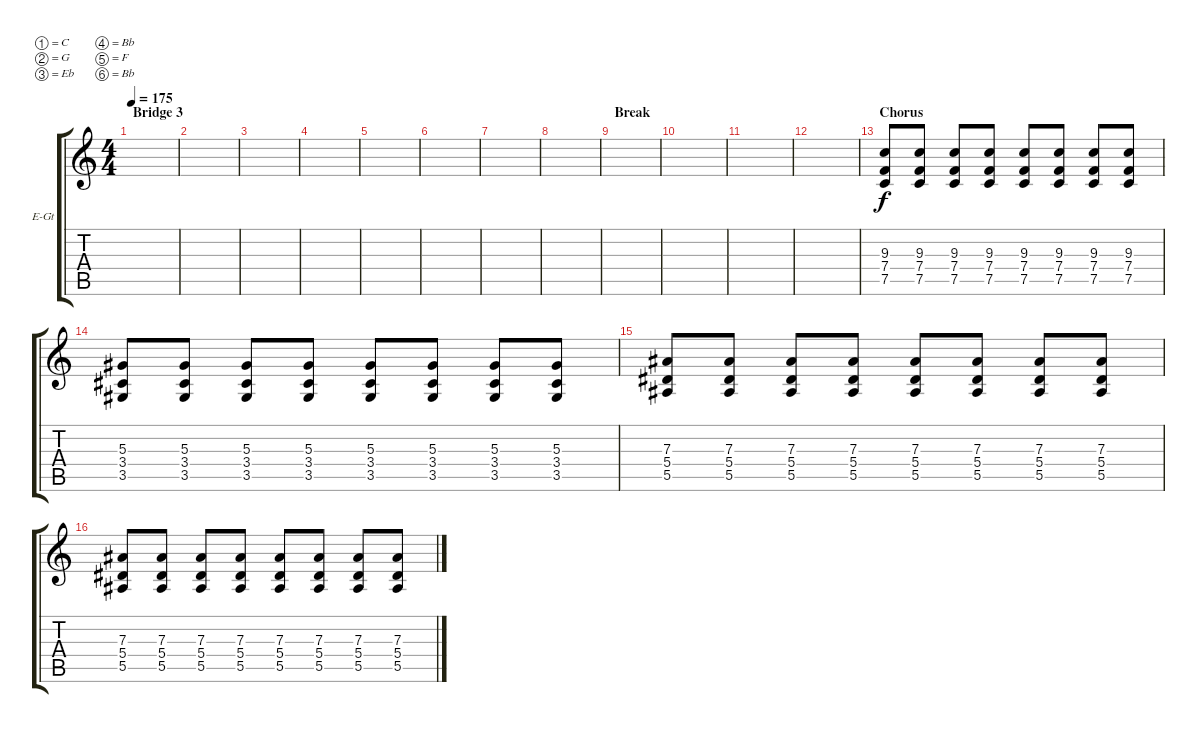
\bracketExtendMode groupsimilarinstruments
\firstSystemTrackNameOrientation horizontal
\otherSystemsTrackNameOrientation horizontal
\track ("Additional Studio Guitar" "E-Gt") {instrument distortionguitar}
\staff {score tabs}
\tuning (C4 G3 Eb3 Bb2 F2 Bb1)
\ts (4 4)
\section ("" "Bridge 3")
\tempo 175
\clef g2
\ks c
|
|
|
|
|
|
|
|
\section ("" "Break")
|
|
|
|
\section ("" "Chorus")
(7.5 7.4 9.3).8 (9.3 7.4 7.5).8 (9.3 7.4 7.5).8 (9.3 7.4 7.5).8 (9.3 7.4 7.5).8 (9.3 7.4 7.5).8 (9.3 7.4 7.5).8 (9.3 7.4 7.5).8 |
(5.3 3.4 3.5).8 (5.3 3.4 3.5).8 (5.3 3.4 3.5).8 (5.3 3.4 3.5).8 (5.3 3.4 3.5).8 (5.3 3.4 3.5).8 (5.3 3.4 3.5).8 (5.3 3.4 3.5).8 |
(7.3 5.5 5.4).8 (7.3 5.5 5.4).8 (7.3 5.5 5.4).8 (7.3 5.5 5.4).8 (7.3 5.5 5.4).8 (7.3 5.5 5.4).8 (7.3 5.5 5.4).8 (7.3 5.5 5.4).8 |
(7.3 5.5 5.4).8 (7.3 5.5 5.4).8 (7.3 5.5 5.4).8 (7.3 5.5 5.4).8 (7.3 5.5 5.4).8 (7.3 5.5 5.4).8 (7.3 5.5 5.4).8 (7.3 5.5 5.4).8
